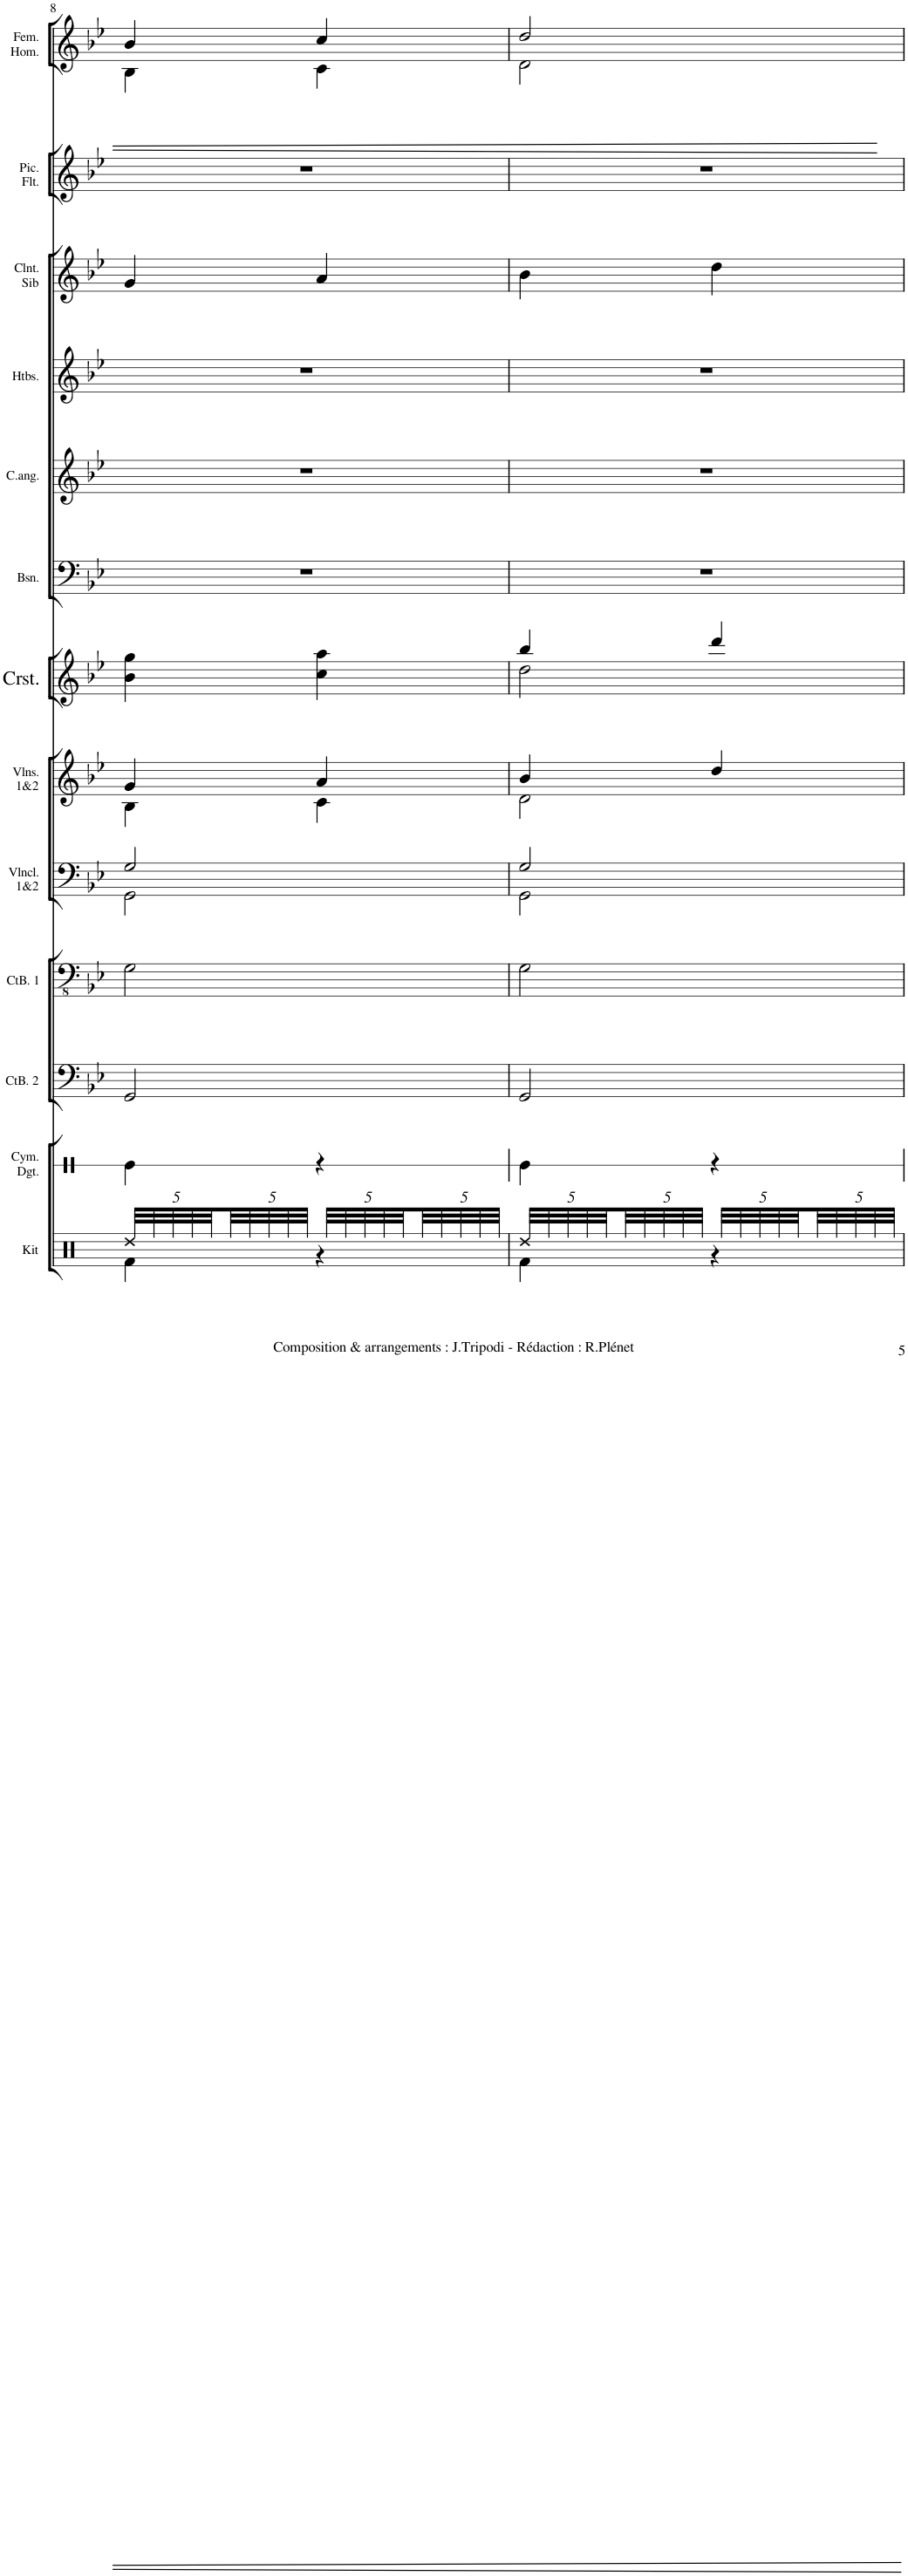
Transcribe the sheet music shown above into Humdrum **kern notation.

**kern	**kern	**kern	**kern	**kern	**kern	**kern	**kern	**kern	**kern	**kern	**kern	**kern
*part13	*part12	*part11	*part10	*part9	*part8	*part7	*part6	*part5	*part4	*part3	*part2	*part1
*staff13	*staff12	*staff11	*staff10	*staff9	*staff8	*staff7	*staff6	*staff5	*staff4	*staff3	*staff2	*staff1
*I"Kit standard	*I"Cymbales    à Doigt	*I"Contrebasse 2	*I"Contrebasse 1	*I"Violoncelles            1&amp;2	*I"Violons     1&amp;2	*I"Cristallophone	*I"Basson	*I"Cor anglais	*I"Hautbois	*I"Clarinette      en Sib	*I"Piccolo    Flûte	*I"Femmes Hommes
*I'Kit	*I'Cym.  Dgt.	*I'CtB. 2	*I'CtB. 1	*I'Vlncl.  1&amp;2	*I'Vlns. 1&amp;2	*I'Crst.	*I'Bsn.	*I'C.ang.	*I'Htbs.	*I'Clnt.   Sib	*I'Pic. Flt.	*I'Fem. Hom.
!!LO:PB:g=z
*clefX	*clefX	*clefF4	*clefFv4	*clefF4	*clefG2	*clefG2	*clefF4	*clefG2	*clefG2	*clefG2	*clefG2	*clefG2
*	*	*	*ITrd7c12	*	*	*	*	*ITrd4c7	*	*ITrd1c2	*	*
*k[]	*k[]	*k[b-e-]	*k[b-e-]	*k[b-e-]	*k[b-e-]	*k[b-e-]	*k[b-e-]	*k[b-e-]	*k[b-e-]	*k[b-e-]	*k[b-e-]	*k[b-e-]
*M2/4	*M2/4	*M2/4	*M2/4	*M2/4	*M2/4	*M2/4	*M2/4	*M2/4	*M2/4	*M2/4	*M2/4	*M2/4
*Xbrackettup	*	*	*	*	*	*	*	*	*	*	*	*
=8	=8	=8	=8	=8	=8	=8	=8	=8	=8	=8	=8	=8
*^	*	*	*	*^	*^	*	*	*	*	*	*	*^
40Rdd/LLL	4Rf\	4Re\	2GG/	2GG\	2G/	2GG\	4g/	4B-\	4b-\ 4gg\	2r	2r	2r	4g/	2r	4b-/	4B-\
40Rdd/	.	.	.	.	.	.	.	.	.	.	.	.	.	.	.	.
40Rdd/	.	.	.	.	.	.	.	.	.	.	.	.	.	.	.	.
40Rdd/	.	.	.	.	.	.	.	.	.	.	.	.	.	.	.	.
40Rdd/	.	.	.	.	.	.	.	.	.	.	.	.	.	.	.	.
40Rdd/	.	.	.	.	.	.	.	.	.	.	.	.	.	.	.	.
40Rdd/	.	.	.	.	.	.	.	.	.	.	.	.	.	.	.	.
40Rdd/	.	.	.	.	.	.	.	.	.	.	.	.	.	.	.	.
40Rdd/	.	.	.	.	.	.	.	.	.	.	.	.	.	.	.	.
40Rdd/JJJ	.	.	.	.	.	.	.	.	.	.	.	.	.	.	.	.
40Rdd/LLL	4r	4r	.	.	.	.	4a/	4c\	4cc\ 4aa\	.	.	.	4a/	.	4cc/	4c\
40Rdd/	.	.	.	.	.	.	.	.	.	.	.	.	.	.	.	.
40Rdd/	.	.	.	.	.	.	.	.	.	.	.	.	.	.	.	.
40Rdd/	.	.	.	.	.	.	.	.	.	.	.	.	.	.	.	.
40Rdd/	.	.	.	.	.	.	.	.	.	.	.	.	.	.	.	.
40Rdd/	.	.	.	.	.	.	.	.	.	.	.	.	.	.	.	.
40Rdd/	.	.	.	.	.	.	.	.	.	.	.	.	.	.	.	.
40Rdd/	.	.	.	.	.	.	.	.	.	.	.	.	.	.	.	.
40Rdd/	.	.	.	.	.	.	.	.	.	.	.	.	.	.	.	.
40Rdd/JJJ	.	.	.	.	.	.	.	.	.	.	.	.	.	.	.	.
=9	=9	=9	=9	=9	=9	=9	=9	=9	=9	=9	=9	=9	=9	=9	=9	=9
*	*	*	*	*	*	*	*	*	*^	*	*	*	*	*	*	*
40Rdd/LLL	4Rf\	4Re\	2GG/	2GG\	2G/	2GG\	4b-/	2d\	4bb-/	2dd\	2r	2r	2r	4b-\	2r	2dd/	2d\
40Rdd/	.	.	.	.	.	.	.	.	.	.	.	.	.	.	.	.	.
40Rdd/	.	.	.	.	.	.	.	.	.	.	.	.	.	.	.	.	.
40Rdd/	.	.	.	.	.	.	.	.	.	.	.	.	.	.	.	.	.
40Rdd/	.	.	.	.	.	.	.	.	.	.	.	.	.	.	.	.	.
40Rdd/	.	.	.	.	.	.	.	.	.	.	.	.	.	.	.	.	.
40Rdd/	.	.	.	.	.	.	.	.	.	.	.	.	.	.	.	.	.
40Rdd/	.	.	.	.	.	.	.	.	.	.	.	.	.	.	.	.	.
40Rdd/	.	.	.	.	.	.	.	.	.	.	.	.	.	.	.	.	.
40Rdd/JJJ	.	.	.	.	.	.	.	.	.	.	.	.	.	.	.	.	.
40Rdd/LLL	4r	4r	.	.	.	.	4dd/	.	4ddd/	.	.	.	.	4dd\	.	.	.
40Rdd/	.	.	.	.	.	.	.	.	.	.	.	.	.	.	.	.	.
40Rdd/	.	.	.	.	.	.	.	.	.	.	.	.	.	.	.	.	.
40Rdd/	.	.	.	.	.	.	.	.	.	.	.	.	.	.	.	.	.
40Rdd/	.	.	.	.	.	.	.	.	.	.	.	.	.	.	.	.	.
40Rdd/	.	.	.	.	.	.	.	.	.	.	.	.	.	.	.	.	.
40Rdd/	.	.	.	.	.	.	.	.	.	.	.	.	.	.	.	.	.
40Rdd/	.	.	.	.	.	.	.	.	.	.	.	.	.	.	.	.	.
40Rdd/	.	.	.	.	.	.	.	.	.	.	.	.	.	.	.	.	.
40Rdd/JJJ	.	.	.	.	.	.	.	.	.	.	.	.	.	.	.	.	.
*	*	*	*	*	*v	*v	*	*	*v	*v	*	*	*	*	*	*v	*v
*v	*v	*	*	*	*	*v	*v	*	*	*	*	*	*	*
=	=	=	=	=	=	=	=	=	=	=	=	=
*-	*-	*-	*-	*-	*-	*-	*-	*-	*-	*-	*-	*-
